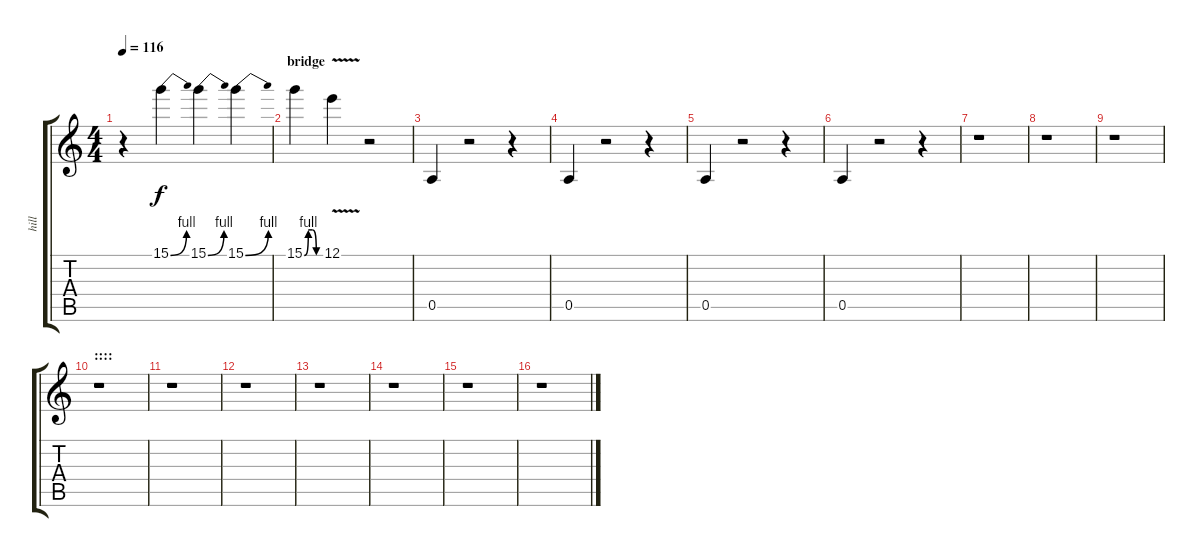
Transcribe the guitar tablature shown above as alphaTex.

\track ("hill" "hill") {instrument distortionguitar}
\staff {score tabs}
\tuning (E4 B3 G3 D3 A2 E2) {hide}
\ts (4 4)
\tempo 116
\clef g2
\ks c
r.4{dy f} 15.1{be (bend 0 0 60 4)}.4 15.1{be (bend 0 0 60 4)}.4 15.1{be (bend 0 0 60 4)}.4 |
\section ("" "bridge")
15.1{be (custom 0 0 15 4 30 4 45 0 60 0)}.4 12.1{v}.4 r.2 |
0.5.4 r.2 r.4 |
0.5.4 r.2 r.4 |
0.5.4 r.2 r.4 |
0.5.4 r.2 r.4 |
r.1 |
r.1 |
r.1 |
\section ("" "::::")
r.1 |
r.1 |
r.1 |
r.1 |
r.1 |
r.1 |
r.1
